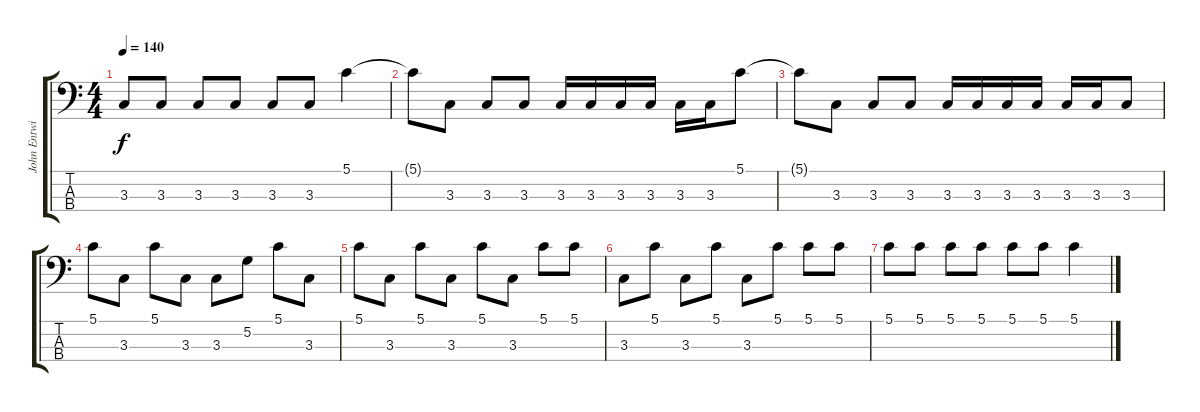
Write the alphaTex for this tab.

\track ("John Entwistle" "John Entwi") {instrument electricbassfinger}
\staff {score tabs}
\tuning (G2 D2 A1 E1) {hide}
\ts (4 4)
\tempo 140
\clef f4
\ks c
3.3.8{dy f} 3.3.8 3.3.8 3.3.8 3.3.8 3.3.8 5.1.4 |
5.1{t}.8 3.3.8 3.3.8 3.3.8 3.3.16 3.3.16 3.3.16 3.3.16 3.3.16 3.3.16 5.1.8 |
5.1{t}.8 3.3.8 3.3.8 3.3.8 3.3.16 3.3.16 3.3.16 3.3.16 3.3.16 3.3.16 3.3.8 |
5.1.8 3.3.8 5.1.8 3.3.8 3.3.8 5.2.8 5.1.8 3.3.8 |
5.1.8 3.3.8 5.1.8 3.3.8 5.1.8 3.3.8 5.1.8 5.1.8 |
3.3.8 5.1.8 3.3.8 5.1.8 3.3.8 5.1.8 5.1.8 5.1.8 |
5.1.8 5.1.8 5.1.8 5.1.8 5.1.8 5.1.8 5.1.4
